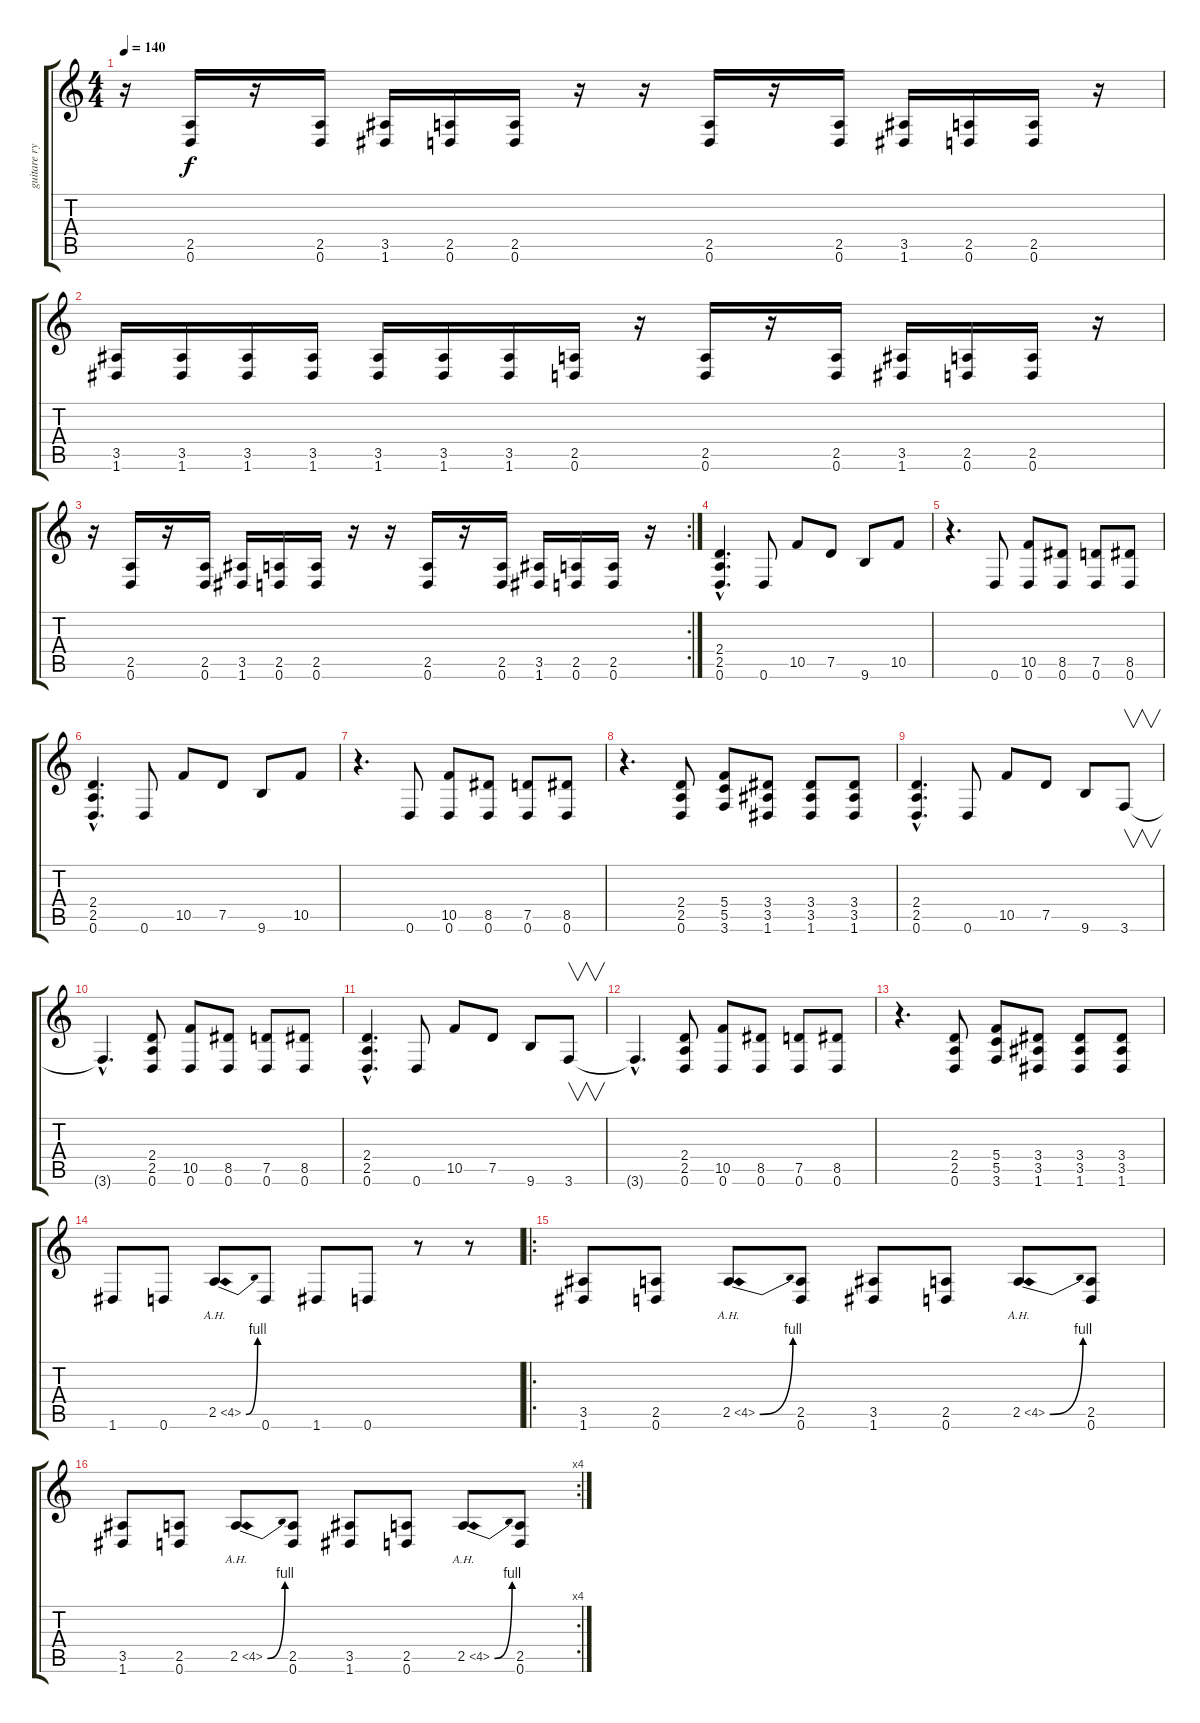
\track ("guitare rythmique" "guitare ry") {instrument distortionguitar}
\staff {score tabs}
\tuning (D4 A3 F3 C3 G2 D2) {hide}
\ts (4 4)
\tempo 140
\clef g2
\ks c
r.16{dy f} (2.5 0.6).16 r.16 (2.5 0.6).16 (3.5 1.6).16 (2.5 0.6).16 (2.5 0.6).16 r.16 r.16 (2.5 0.6).16 r.16 (2.5 0.6).16 (3.5 1.6).16 (2.5 0.6).16 (2.5 0.6).16 r.16 |
(3.5 1.6).16 (3.5 1.6).16 (3.5 1.6).16 (3.5 1.6).16 (3.5 1.6).16 (3.5 1.6).16 (3.5 1.6).16 (2.5 0.6).16 r.16 (2.5 0.6).16 r.16 (2.5 0.6).16 (3.5 1.6).16 (2.5 0.6).16 (2.5 0.6).16 r.16 |
\rc 2
r.16 (2.5 0.6).16 r.16 (2.5 0.6).16 (3.5 1.6).16 (2.5 0.6).16 (2.5 0.6).16 r.16 r.16 (2.5 0.6).16 r.16 (2.5 0.6).16 (3.5 1.6).16 (2.5 0.6).16 (2.5 0.6).16 r.16 |
(2.4{hac} 2.5{hac} 0.6{hac}).4{d} 0.6.8 10.5.8 7.5.8 9.6.8 10.5.8 |
r.4{d} 0.6.8 (10.5 0.6).8 (8.5 0.6).8 (7.5 0.6).8 (8.5 0.6).8 |
(2.4{hac} 2.5{hac} 0.6{hac}).4{d} 0.6.8 10.5.8 7.5.8 9.6.8 10.5.8 |
r.4{d} 0.6.8 (10.5 0.6).8 (8.5 0.6).8 (7.5 0.6).8 (8.5 0.6).8 |
r.4{d} (2.4 2.5 0.6).8 (5.4 5.5 3.6).8 (3.4 3.5 1.6).8 (3.4 3.5 1.6).8 (3.4 3.5 1.6).8 |
(2.4{hac} 2.5{hac} 0.6{hac}).4{d} 0.6.8 10.5.8 7.5.8 9.6.8 3.6.8{v} |
3.6{hac t}.4{d} (2.4 2.5 0.6).8 (10.5 0.6).8 (8.5 0.6).8 (7.5 0.6).8 (8.5 0.6).8 |
(2.4{hac} 2.5{hac} 0.6{hac}).4{d} 0.6.8 10.5.8 7.5.8 9.6.8 3.6.8{v} |
3.6{hac t}.4{d} (2.4 2.5 0.6).8 (10.5 0.6).8 (8.5 0.6).8 (7.5 0.6).8 (8.5 0.6).8 |
r.4{d} (2.4 2.5 0.6).8 (5.4 5.5 3.6).8 (3.4 3.5 1.6).8 (3.4 3.5 1.6).8 (3.4 3.5 1.6).8 |
1.6.8 0.6.8 2.5{be (bend 0 0 60 4) ah 2}.8 0.6.8 1.6.8 0.6.8 r.8 r.8 |
\ro
(3.5 1.6).8 (2.5 0.6).8 2.5{be (bend 0 0 60 4) ah 2}.8 (2.5 0.6).8 (3.5 1.6).8 (2.5 0.6).8 2.5{be (bend 0 0 60 4) ah 2}.8 (2.5 0.6).8 |
\rc 4
(3.5 1.6).8 (2.5 0.6).8 2.5{be (bend 0 0 60 4) ah 2}.8 (2.5 0.6).8 (3.5 1.6).8 (2.5 0.6).8 2.5{be (bend 0 0 60 4) ah 2}.8 (2.5 0.6).8
